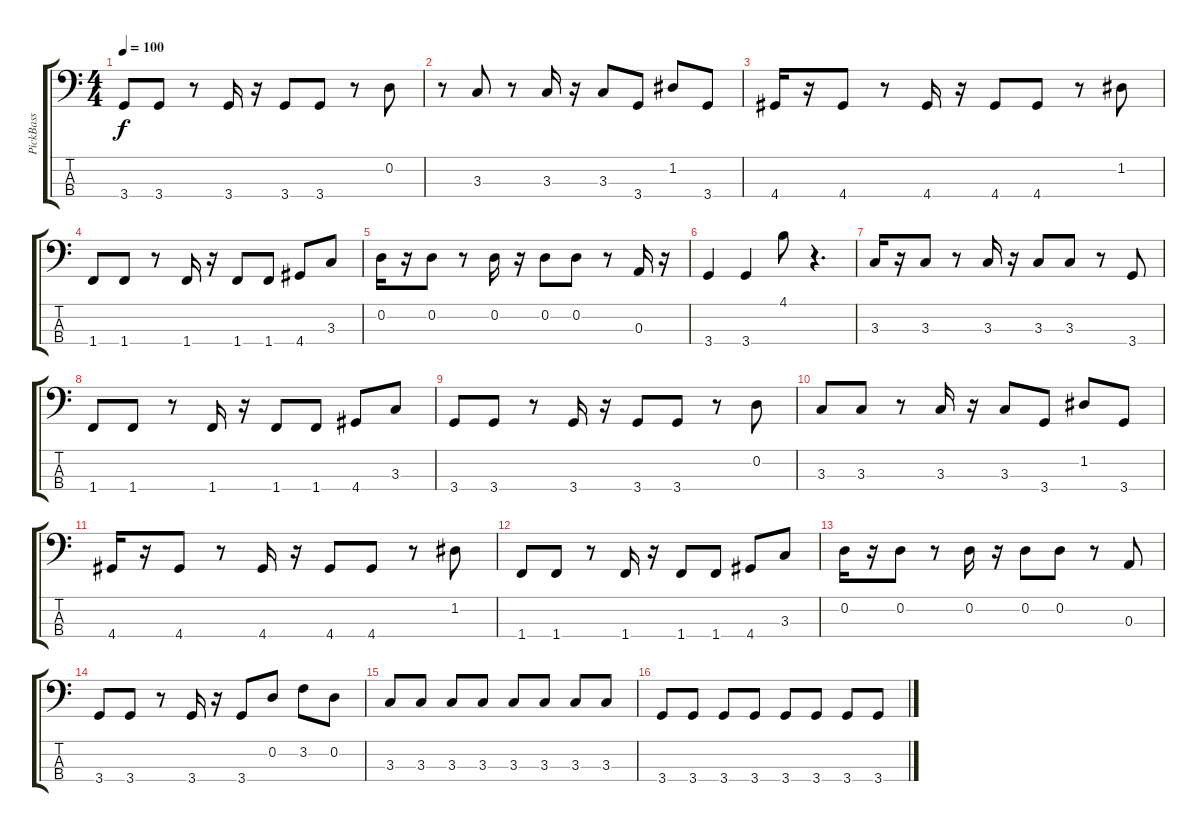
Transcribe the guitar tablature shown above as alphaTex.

\track ("PickBass" "PickBass") {instrument electricbasspick}
\staff {score tabs}
\tuning (G2 D2 A1 E1) {hide}
\ts (4 4)
\tempo 100
\clef f4
\ks c
3.4.8{dy f} 3.4.8 r.8 3.4.16 r.16 3.4.8 3.4.8 r.8 0.2.8 |
r.8 3.3.8 r.8 3.3.16 r.16 3.3.8 3.4.8 1.2.8 3.4.8 |
4.4.16 r.16 4.4.8 r.8 4.4.16 r.16 4.4.8 4.4.8 r.8 1.2.8 |
1.4.8 1.4.8 r.8 1.4.16 r.16 1.4.8 1.4.8 4.4.8 3.3.8 |
0.2.16 r.16 0.2.8 r.8 0.2.16 r.16 0.2.8 0.2.8 r.8 0.3.16 r.16 |
3.4.4 3.4.4 4.1.8 r.4{d} |
3.3.16 r.16 3.3.8 r.8 3.3.16 r.16 3.3.8 3.3.8 r.8 3.4.8 |
1.4.8 1.4.8 r.8 1.4.16 r.16 1.4.8 1.4.8 4.4.8 3.3.8 |
3.4.8 3.4.8 r.8 3.4.16 r.16 3.4.8 3.4.8 r.8 0.2.8 |
3.3.8 3.3.8 r.8 3.3.16 r.16 3.3.8 3.4.8 1.2.8 3.4.8 |
4.4.16 r.16 4.4.8 r.8 4.4.16 r.16 4.4.8 4.4.8 r.8 1.2.8 |
1.4.8 1.4.8 r.8 1.4.16 r.16 1.4.8 1.4.8 4.4.8 3.3.8 |
0.2.16 r.16 0.2.8 r.8 0.2.16 r.16 0.2.8 0.2.8 r.8 0.3.8 |
3.4.8 3.4.8 r.8 3.4.16 r.16 3.4.8 0.2.8 3.2.8 0.2.8 |
3.3.8 3.3.8 3.3.8 3.3.8 3.3.8 3.3.8 3.3.8 3.3.8 |
3.4.8 3.4.8 3.4.8 3.4.8 3.4.8 3.4.8 3.4.8 3.4.8
